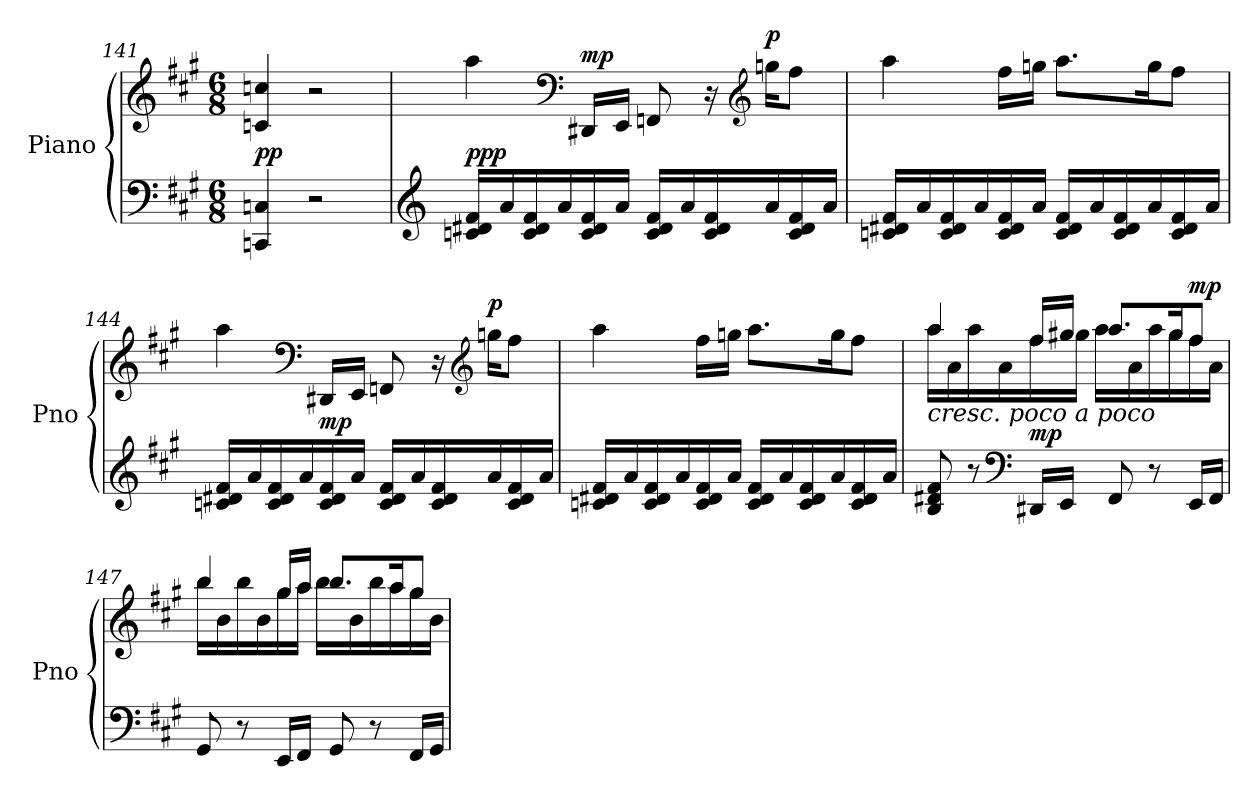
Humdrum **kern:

**kern	**kern	**dynam
*part1	*part1	*part1
*staff2	*staff1	*staff1/2
*I"Piano	*	*
*I'Pno	*	*
*clefF4	*clefG2	*
*k[f#c#g#]	*k[f#c#g#]	*
*M6/8	*M6/8	*
=141	=141	=141
!	!	!LO:DY:a=2
4CCn/ 4Cn/	4cn/ 4ccn/	pp
2r	2r	.
!!LO:PB:g=z
=142	=142	=142
*clefG2	*	*
!	!	!LO:DY:a=2
!	!	!LO:DY:n=1:a
16cn!/ 16d#X!/ 16f#!/LL	4aa\	pp p
16a!/	.	.
16c!/ 16d#!/ 16f#!/	.	.
16a!/	.	.
*	*clefF4	*
!	!	!LO:DY:n=2:a
16c!/ 16d#!/ 16f#!/	16DD#X/LL	mp
16a!/JJ	16EE/JJ	.
16c!/ 16d#!/ 16f#!/LL	8FFn/	.
16a!/	.	.
16c!/ 16d#!/ 16f#!/	16r	.
*	*clefG2	*
!	!	!LO:DY:n=3:a
16a!/	16ggn\KL	p
16c!/ 16d#!/ 16f#!/	8ff#\J	.
16a!/JJ	.	.
=143	=143	=143
16cn!/ 16d#X!/ 16f#!/LL	4aa\	.
16a!/	.	.
16c!/ 16d#!/ 16f#!/	.	.
16a!/	.	.
16c!/ 16d#!/ 16f#!/	16ff#\LL	.
16a!/JJ	16ggn\JJ	.
16c!/ 16d#!/ 16f#!/LL	8.aa\L	.
16a!/	.	.
16c!/ 16d#!/ 16f#!/	.	.
16a!/	16gg\K	.
16c!/ 16d#!/ 16f#!/	8ff#\J	.
16a!/JJ	.	.
=144	=144	=144
16cn!/ 16d#X!/ 16f#!/LL	4aa\	.
16a!/	.	.
16c!/ 16d#!/ 16f#!/	.	.
16a!/	.	.
*	*clefF4	*
!	!	!LO:DY:b
16c!/ 16d#!/ 16f#!/	16DD#X/LL	mp
16a!/JJ	16EE/JJ	.
16c!/ 16d#!/ 16f#!/LL	8FFn/	.
16a!/	.	.
16c!/ 16d#!/ 16f#!/	16r	.
*	*clefG2	*
!	!	!LO:DY:a
16a!/	16ggn\KL	p
16c!/ 16d#!/ 16f#!/	8ff#\J	.
16a!/JJ	.	.
!!LO:LB:g=z
=145	=145	=145
16cn!/ 16d#X!/ 16f#!/LL	4aa\	.
16a!/	.	.
16c!/ 16d#!/ 16f#!/	.	.
16a!/	.	.
16c!/ 16d#!/ 16f#!/	16ff#\LL	.
16a!/JJ	16ggn\JJ	.
16c!/ 16d#!/ 16f#!/LL	8.aa\L	.
16a!/	.	.
16c!/ 16d#!/ 16f#!/	.	.
16a!/	16gg\K	.
16c!/ 16d#!/ 16f#!/	8ff#\J	.
16a!/JJ	.	.
=146	=146	=146
*	*^	*
!LO:TX:a:i:t=cresc. poco a poco	!	!	!
8B/ 8d#X/ 8f#/	4aa/	16aa\LL	.
.	.	16a\	.
8r	.	16aa\	.
.	.	16a\	.
*clefF4	*	*	*
!	!	!	!LO:DY:a=2
16DD#X/LL	16ff#/LL	16ff#\	mp
16EE/JJ	16gg#X/JJ	16gg#\JJ	.
8FF#/	8.aa/L	16aa\LL	.
.	.	16a\	.
8r	.	16aa\	.
.	16gg#/K	16gg#\	.
!	!	!	!LO:DY:a
16EE/LL	8ff#/J	16ff#\	mp
16FF#/JJ	.	16a\JJ	.
=147	=147	=147	=147
8GG#/	4bb/	16bb\LL	.
.	.	16b\	.
8r	.	16bb\	.
.	.	16b\	.
16EE/LL	16gg#/LL	16gg#\	.
16FF#/JJ	16aa/JJ	16aa\JJ	.
8GG#/	8.bb/L	16bb\LL	.
.	.	16b\	.
8r	.	16bb\	.
.	16aa/K	16aa\	.
16FF#/LL	8gg#/J	16gg#\	.
16GG#/JJ	.	16b\JJ	.
*	*v	*v	*
=	=	=
*-	*-	*-
